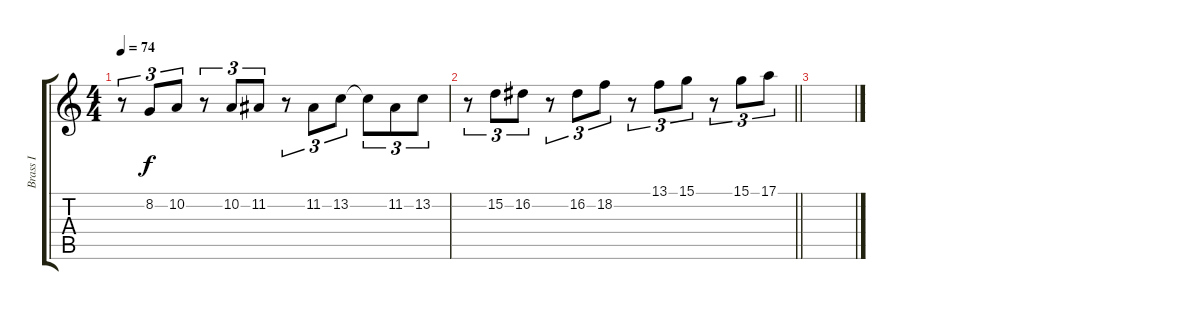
\track ("Brass I" "Brass I") {instrument frenchhorn}
\staff {score tabs}
\tuning (E4 B3 G3 D3 A2 E2) {hide}
\ts (4 4)
\tempo 74
\clef g2
\ks c
r.8{tu (3 2) dy f} 8.2.8{tu (3 2)} 10.2.8{tu (3 2)} r.8{tu (3 2)} 10.2.8{tu (3 2)} 11.2.8{tu (3 2)} r.8{tu (3 2)} 11.2.8{tu (3 2)} 13.2.8{tu (3 2)} 13.2{t}.8{tu (3 2)} 11.2.8{tu (3 2)} 13.2.8{tu (3 2)} |
\barLineRight lightlight
r.8{tu (3 2)} 15.2.8{tu (3 2)} 16.2.8{tu (3 2)} r.8{tu (3 2)} 16.2.8{tu (3 2)} 18.2.8{tu (3 2)} r.8{tu (3 2)} 13.1.8{tu (3 2)} 15.1.8{tu (3 2)} r.8{tu (3 2)} 15.1.8{tu (3 2)} 17.1.8{tu (3 2)} |
\section ("" "")
